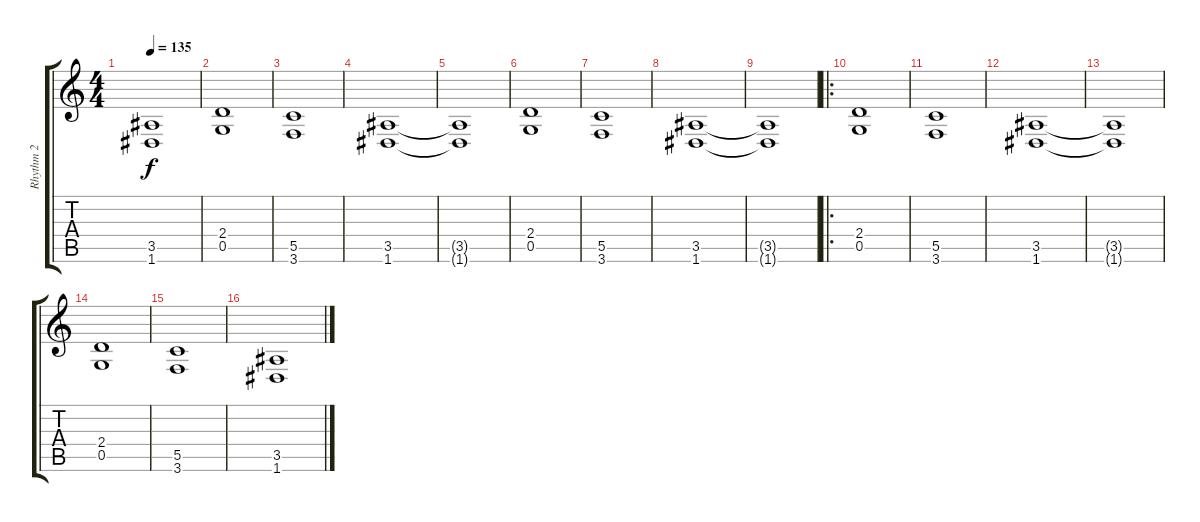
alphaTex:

\track ("Rhythm 2" "Rhythm 2") {instrument distortionguitar}
\staff {score tabs}
\tuning (D4 A3 F3 C3 G2 D2) {hide}
\ts (4 4)
\tempo 135
\clef g2
\ks c
(3.5{t} 1.6{t}).1{dy f} |
(2.4 0.5).1 |
(5.5 3.6).1 |
(3.5 1.6).1 |
(3.5{t} 1.6{t}).1 |
(2.4 0.5).1 |
(5.5 3.6).1 |
(3.5 1.6).1 |
(3.5{t} 1.6{t}).1 |
\ro
(2.4 0.5).1 |
(5.5 3.6).1 |
(3.5 1.6).1 |
(3.5{t} 1.6{t}).1 |
(2.4 0.5).1 |
(5.5 3.6).1 |
(3.5 1.6).1
